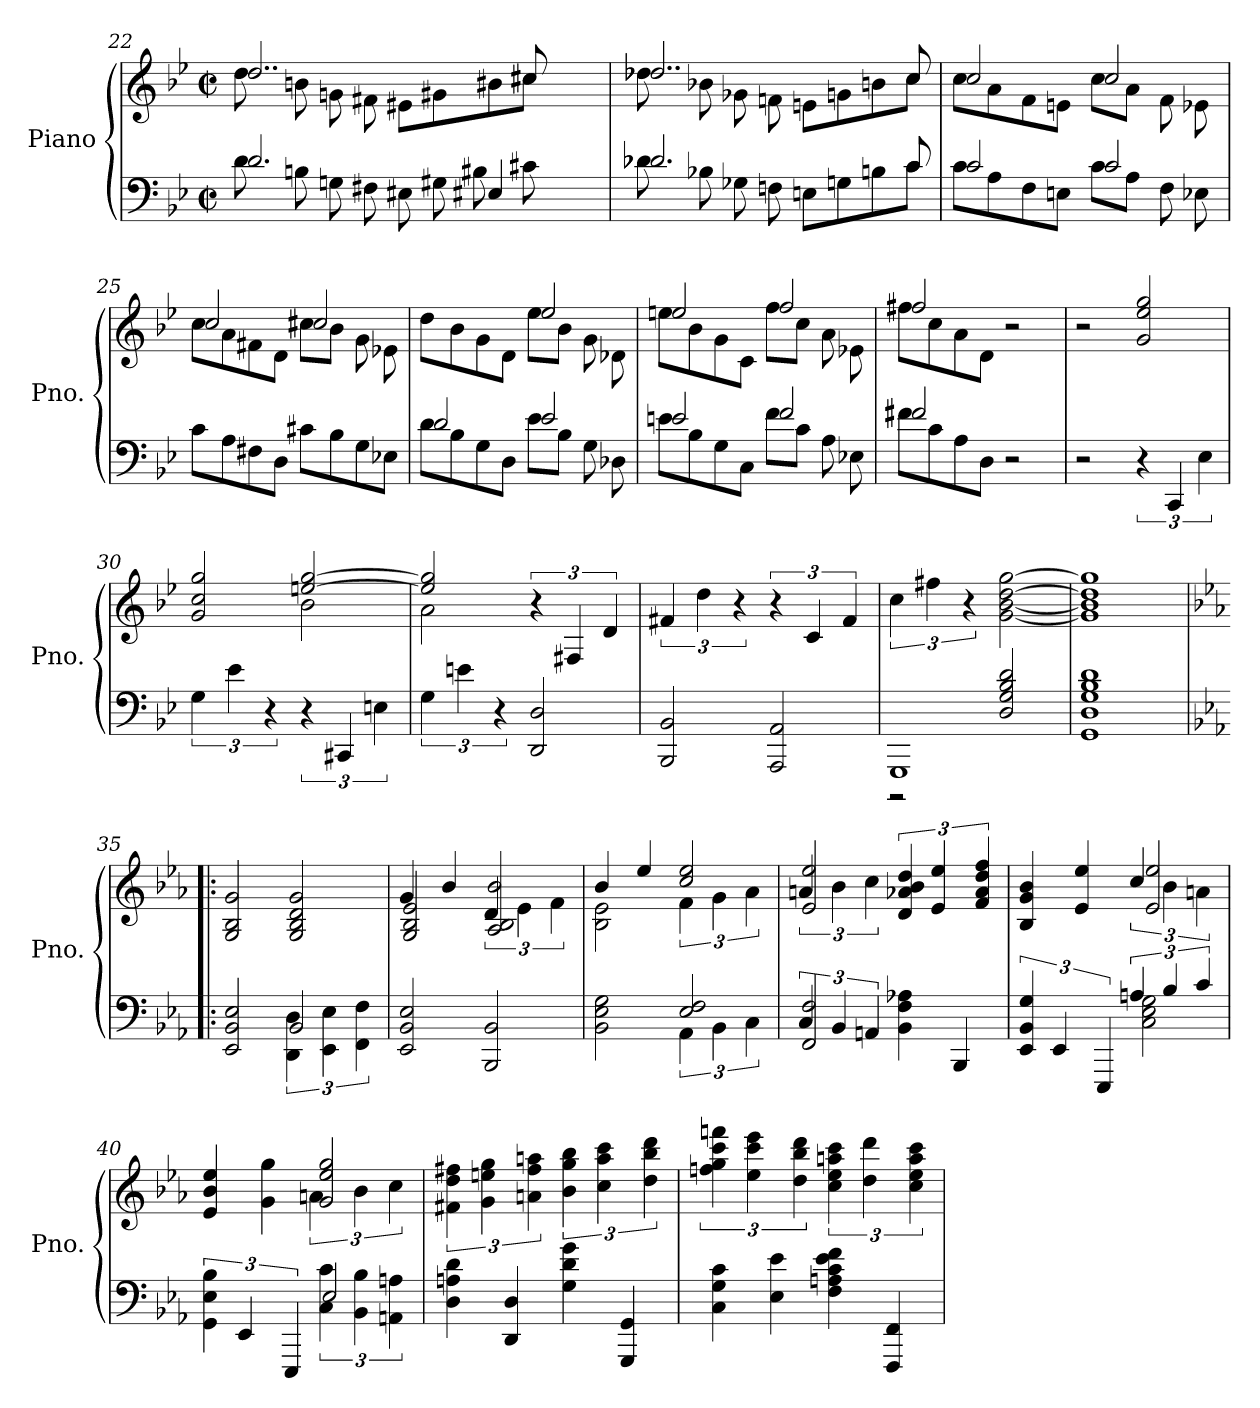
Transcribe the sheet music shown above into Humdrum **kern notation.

**kern	**kern
*part1	*part1
*staff2	*staff1
*I"Piano	*
*I'Pno.	*
*clefF4	*clefG2
*k[b-e-]	*k[b-e-]
*M2/2	*M2/2
*met(c|)	*met(c|)
=22	=22
*^	*^
2.d/	8d\	2..dd/	8dd\
.	8Bn\	.	8bn\
.	8Gn\	.	8gn\
.	8F#X\	.	8f#X\
.	8E#\	.	8e#X\L
.	8G#X\	.	8g#X\
4E#X/	8B#X\	.	8b#X\
.	8c#X\	8cc#X/	8cc#\J
4ryy	4ryy	4ryy	4ryy
!!LO:LB:g=z	!!
=23	=23	=23	=23
2.d-X/	8d-\	2..dd-X/	8dd-\
.	8B-X\	.	8b-X\
.	8G-X\	.	8g-X\
.	8Fn\	.	8fn\
.	8En\L	.	8en\L
.	8Gn\	.	8gn\
8ryy	8Bn\	.	8bn\
8c/	8c\J	8cc/	8cc\J
=24	=24	=24	=24
8c\L	2c/	8cc\L	2cc/
8A\	.	8a\	.
8F\	.	8f\	.
8En\J	.	8en\J	.
8c\L	2c/	8cc\L	2cc/
8A\J	.	8a\J	.
8F\	.	8f\	.
8E-X\	.	8e-X\	.
*v	*v	*	*
=25	=25	=25
8c\L	8cc\L	2cc/
8A\	8a\	.
8F#X\	8f#X\	.
8D\J	8d\J	.
8c#X\L	8cc#X\L	2cc#/
8B-\	8b-\J	.
8G\	8g\	.
8E-X\J	8e-X\	.
!!LO:LB:g=z	!!
=26	=26	=26
*^	*	*
8d\L	2d/	8dd\L	2ryy
8B-\	.	8b-\	.
8G\	.	8g\	.
8D\J	.	8d\J	.
8e-\L	2e-/	8ee-\L	2ee-/
8B-\J	.	8b-\J	.
8G\	.	8g\	.
8D-X\	.	8d-X\	.
=27	=27	=27	=27
8en\L	2e/	8een\L	2ee/
8B-\	.	8b-\	.
8G\	.	8g\	.
8C\J	.	8c\J	.
8f\L	2f/	8ff\L	2ff/
8c\J	.	8cc\J	.
8A\	.	8a\	.
8E-X\	.	8e-X\	.
=28	=28	=28	=28
8f#X\L	2f#/	8ff#X\L	2ff#/
8c\	.	8cc\	.
8A\	.	8a\	.
8D\J	.	8d\J	.
2r	2ryy	2r	2ryy
*v	*v	*	*
*	*v	*v
=29	=29
2r	2r
6r	2g/ 2ee-/ 2gg/
6CC/	.
6E-\	.
=30	=30
*	*^
6G\	2g/ 2cc/ 2gg/	2ryy
6e-\	.	.
6r	.	.
6r	[2een/ [2gg/	2b-\
6CC#X/	.	.
6En\	.	.
!!LO:LB:g=z	!!
=31	=31	=31
6G\	2ee/] 2gg/]	2a\
6en\	.	.
6r	.	.
2DD/ 2D/	6r	2ryy
.	6F#X/	.
.	6d/	.
*	*v	*v
=32	=32
2BBB-/ 2BB-/	6f#X/
.	6dd\
.	6r
2AAA/ 2AA/	6r
.	6c/
.	6f#/
=33	=33
*^	*
1GGG	2r	6cc\
.	.	6ff#X\
.	.	6r
.	2D/ 2G/ 2B-/ 2d/	[2g\ [2b-\ [2dd\ [2gg\
*v	*v	*
=34	=34
1GG 1D 1G 1B- 1d	1g] 1b-] 1dd] 1gg]
=35!|:	=35!|:
*k[b-e-a-]	*k[b-e-a-]
*^	*
2EE-/ 2BB-/ 2E-/	2ryy	2G/ 2B-/ 2g/
2BB-/	6DD\ 6D\	2G/ 2B-/ 2d/ 2g/
.	6EE-\ 6E-\	.
.	6FF\ 6F\	.
*v	*v	*
=36	=36
*	*^
2EE-/ 2BB-/ 2E-/	4g/	2G/ 2B-/ 2e-/
.	4b-/	.
2BBB-/ 2BB-/	6d/	2A-/ 2B-/ 2b-/
.	6e-\	.
.	6f\	.
=37	=37	=37
*^	*	*
2ryy	2BB-\ 2E-\ 2G\	4b-/	2B-\ 2e-\
.	.	4ee-/	.
2E-/ 2F/	6AA-\	2cc/ 2ee-/	6f\
.	6BB-\	.	6g\
.	6C\	.	6a-\
!!LO:LB:g=z	!!
=38	=38	=38	=38
6C/	2FF/ 2F/	6an/	2e-/ 2ee-/
6BB-/	.	6b-\	.
6AAn/	.	6cc\	.
4BB-\ 4F\ 4A-X\	2ryy	6d/ 6a-X/ 6b-/ 6dd/	2ryy
.	.	6e-/ 6ee-/	.
4BBB-/	.	.	.
.	.	6f/ 6a-/ 6dd/ 6ff/	.
=39	=39	=39	=39
6EE-/ 6BB-/ 6G/	2ryy	4B-/ 4g/ 4b-/	2ryy
6EE-/	.	.	.
.	.	4e-/ 4ee-/	.
6EEE-/	.	.	.
6An/	2C\ 2E-\ 2G\	6cc/	2e-/ 2ee-/
6B-/	.	6b-\	.
6c/	.	6an\	.
=40	=40	=40	=40
6GG\ 6E-\ 6B-\	2ryy	4e-/ 4b-/ 4ee-/	4ryy
6EE-/	.	.	.
.	.	4ryy	4g\ 4gg\
6EEE-/	.	.	.
6C\ 6c\	2E-/	2g/ 2ee-/ 2gg/	6an\
6BB-\ 6B-\	.	.	6b-\
6AAn\ 6An\	.	.	6cc\
*v	*v	*	*
*	*v	*v
=41	=41
4D\ 4An\ 4d\	6f#X\ 6dd\ 6ff#X\
.	6g\ 6een\ 6gg\
4DD/ 4D/	.
.	6an\ 6ff#\ 6aan\
4G\ 4d\ 4g\	6b-\ 6gg\ 6bb-\
.	6cc\ 6aa\ 6ccc\
4GGG/ 4GG/	.
.	6dd\ 6bb-\ 6ddd\
=42	=42
4C\ 4G\ 4c\	6ffn\ 6gg\ 6ccc\ 6fffn\
.	6ee-\ 6ccc\ 6eee-\
4E-\ 4e-\	.
.	6dd\ 6bb-\ 6ddd\
4F\ 4An\ 4c\ 4e-\ 4f\	6cc\ 6ee-\ 6aan\ 6ccc\
.	6dd\ 6ddd\
4FFF/ 4FF/	.
.	6cc\ 6ee-\ 6aa\ 6ccc\
=	=
*-	*-
